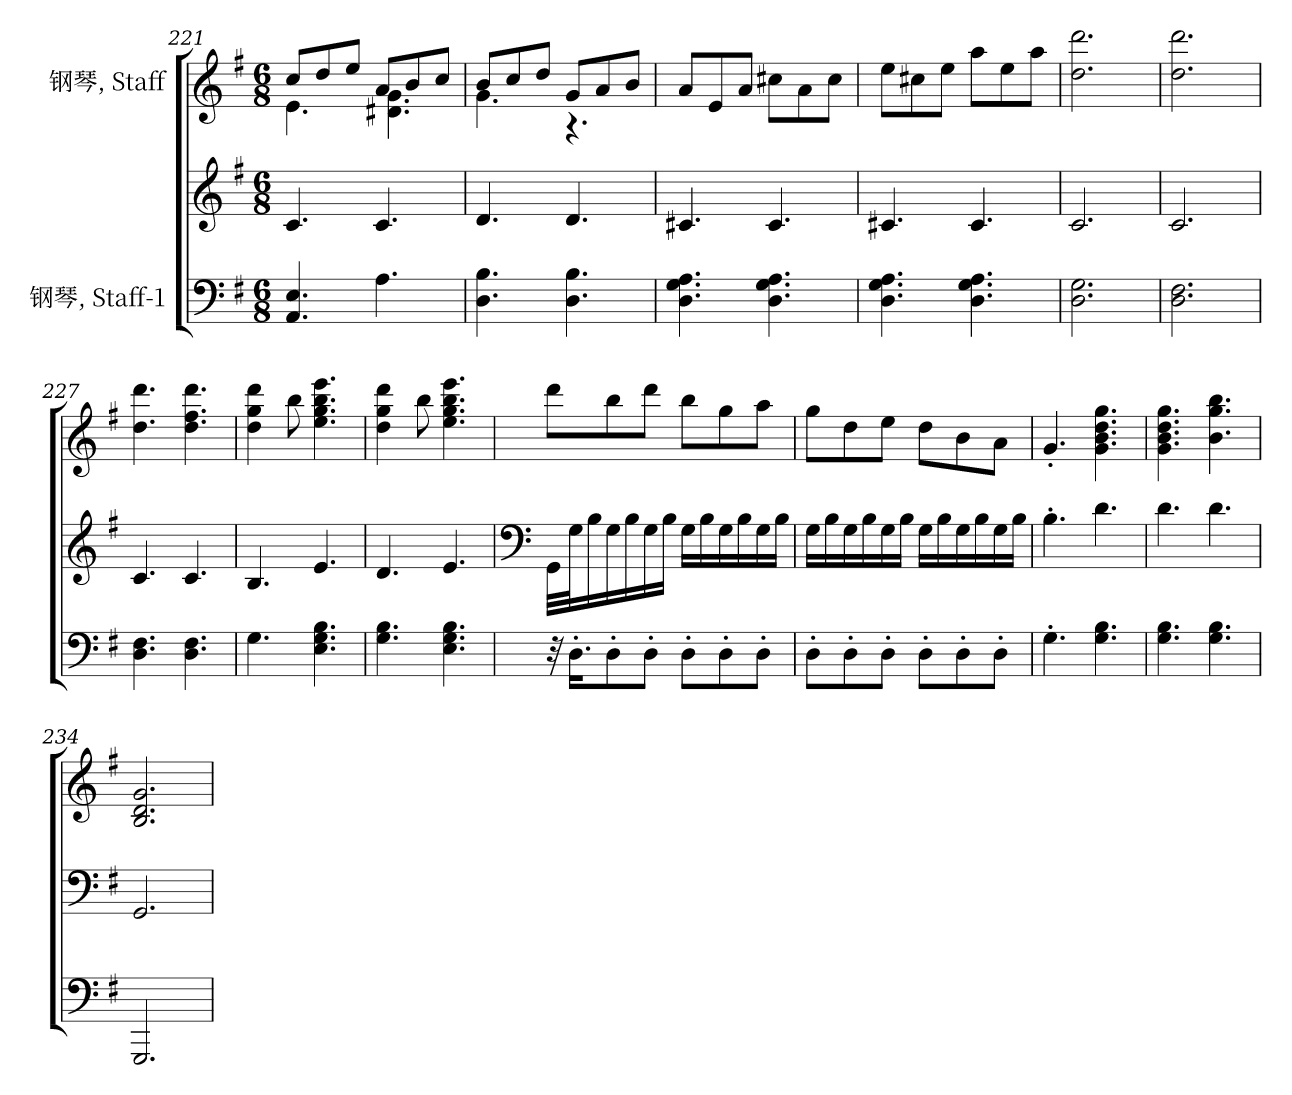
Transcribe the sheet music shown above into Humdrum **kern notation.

**kern	**kern	**kern
*part2	*part2	*part1
*staff3	*staff2	*staff1
*I"钢琴, Staff-1	*	*I"钢琴, Staff
*clefF4	*clefG2	*clefG2
*k[f#]	*k[f#]	*k[f#]
*M6/8	*M6/8	*M6/8
=221	=221	=221
*	*	*^
4.AA/ 4.E/	4.c/	8cc/L	4.e\
.	.	8dd/	.
.	.	8ee/J	.
4.A\	4.c/	8a/L	4.d#X\ 4.g\
.	.	8b/	.
.	.	8cc/J	.
!!LO:LB:g=z	!!
=222	=222	=222	=222
4.D\ 4.B\	4.d/	8b/L	4.g\
.	.	8cc/	.
.	.	8dd/J	.
4.D\ 4.B\	4.d/	8g/L	4.r
.	.	8a/	.
.	.	8b/J	.
*	*	*v	*v
=223	=223	=223
4.D\ 4.G\ 4.A\	4.c#X/	8a/L
.	.	8e/
.	.	8a/J
4.D\ 4.G\ 4.A\	4.c#/	8cc#X\L
.	.	8a\
.	.	8cc#\J
=224	=224	=224
4.D\ 4.G\ 4.A\	4.c#X/	8ee\L
.	.	8cc#X\
.	.	8ee\J
4.D\ 4.G\ 4.A\	4.c#/	8aa\L
.	.	8ee\
.	.	8aa\J
=225	=225	=225
2.D\ 2.G\	2.c/	2.dd\ 2.ddd\
=226	=226	=226
2.D\ 2.F#\	2.c/	2.dd\ 2.ddd\
=227	=227	=227
4.D\ 4.F#\	4.c/	4.dd\ 4.ddd\
4.D\ 4.F#\	4.c/	4.dd\ 4.ff#\ 4.ddd\
=228	=228	=228
4.G\	4.B/	4dd\ 4gg\ 4ddd\
.	.	8bb\
4.E\ 4.G\ 4.B\	4.e/	4.ee\ 4.gg\ 4.bb\ 4.eee\
!!LO:LB:g=z
=229	=229	=229
4.G\ 4.B\	4.d/	4dd\ 4gg\ 4ddd\
.	.	8bb\
4.E\ 4.G\ 4.B\	4.e/	4.ee\ 4.gg\ 4.bb\ 4.eee\
=230	=230	=230
*	*clefF4	*
32r	32GG\LLL	8ddd\L
16.D'\KL	32G\J	.
.	16B\	.
8D'\	16G\	8bb\
.	16B\	.
8D'\J	16G\	8ddd\J
.	16B\JJ	.
8D'\L	16G\LL	8bb\L
.	16B\	.
8D'\	16G\	8gg\
.	16B\	.
8D'\J	16G\	8aa\J
.	16B\JJ	.
=231	=231	=231
8D'\L	16G\LL	8gg\L
.	16B\	.
8D'\	16G\	8dd\
.	16B\	.
8D'\J	16G\	8ee\J
.	16B\JJ	.
8D'\L	16G\LL	8dd\L
.	16B\	.
8D'\	16G\	8b\
.	16B\	.
8D'\J	16G\	8a\J
.	16B\JJ	.
=232	=232	=232
4.G'\	4.B'\	4.g'/
4.G\ 4.B\	4.d\	4.g\ 4.b\ 4.dd\ 4.gg\
=233	=233	=233
4.G\ 4.B\	4.d\	4.g\ 4.b\ 4.dd\ 4.gg\
4.G\ 4.B\	4.d\	4.b\ 4.gg\ 4.bb\
!!LO:PB:g=z
=234	=234	=234
2.GGG/	2.GG/	2.B/ 2.d/ 2.g/
=	=	=
*-	*-	*-
